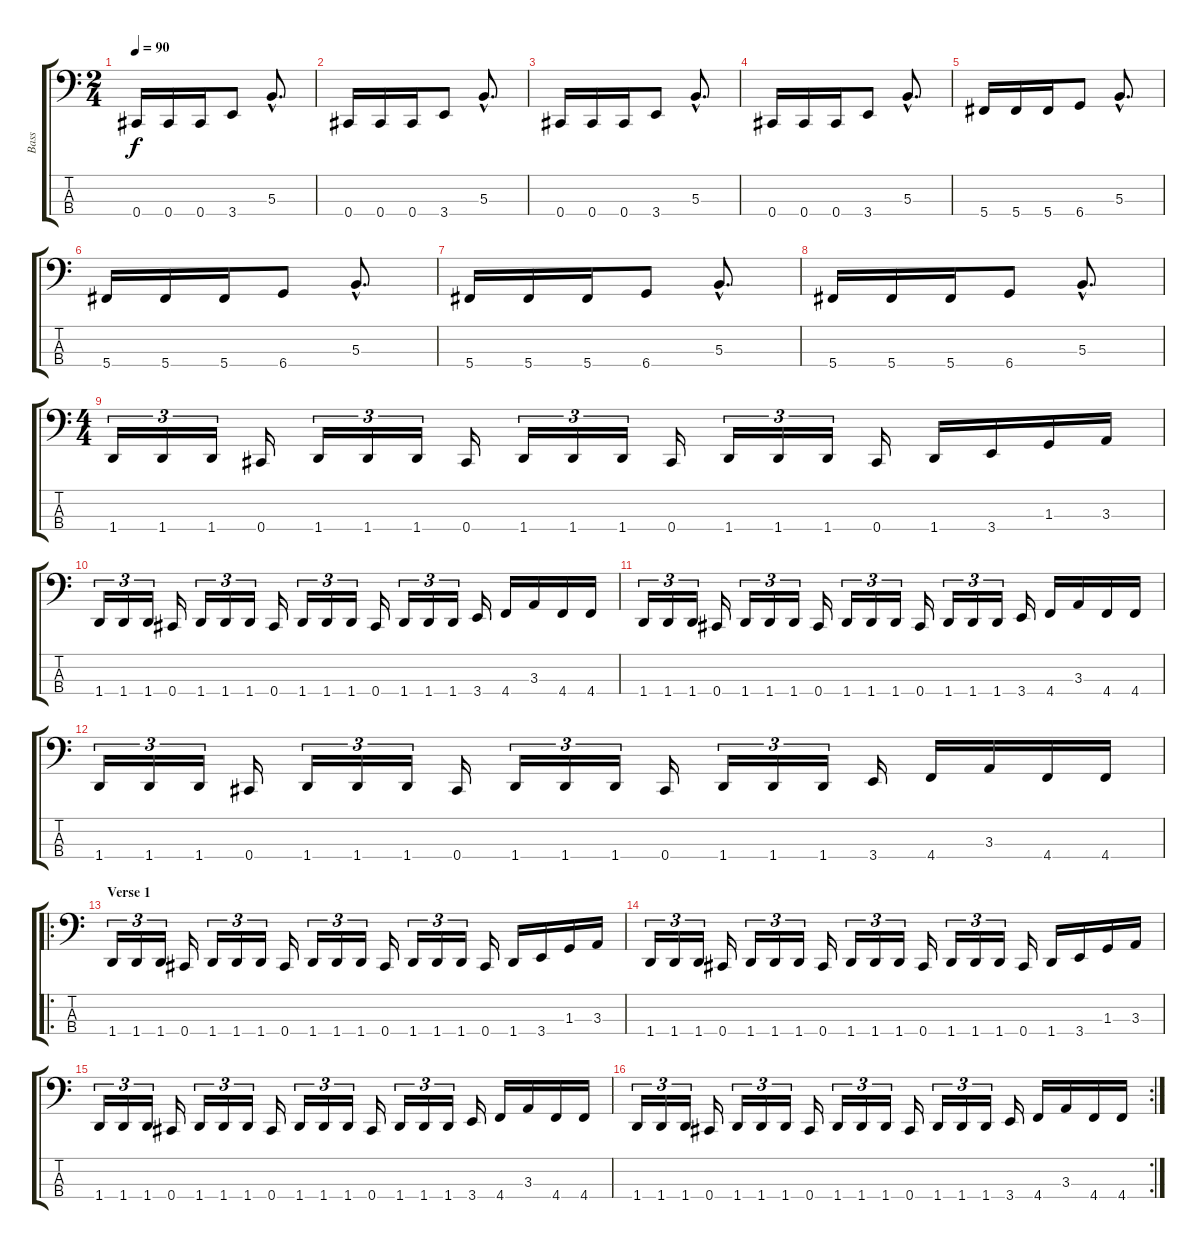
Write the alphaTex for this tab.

\track ("Bass" "Bass") {instrument electricbassfinger}
\staff {score tabs}
\tuning (E2 B1 Gb1 Db1) {hide}
\ts (2 4)
\tempo 90
\clef f4
\ks c
0.4.16{dy f} 0.4.16 0.4.16 3.4.8 5.3{hac}.8{d} |
0.4.16 0.4.16 0.4.16 3.4.8 5.3{hac}.8{d} |
0.4.16 0.4.16 0.4.16 3.4.8 5.3{hac}.8{d} |
0.4.16 0.4.16 0.4.16 3.4.8 5.3{hac}.8{d} |
5.4.16 5.4.16 5.4.16 6.4.8 5.3{hac}.8{d} |
5.4.16 5.4.16 5.4.16 6.4.8 5.3{hac}.8{d} |
5.4.16 5.4.16 5.4.16 6.4.8 5.3{hac}.8{d} |
5.4.16 5.4.16 5.4.16 6.4.8 5.3{hac}.8{d} |
\ts (4 4)
1.4.16{tu (3 2)} 1.4.16{tu (3 2)} 1.4.16{tu (3 2)} 0.4.16 1.4.16{tu (3 2)} 1.4.16{tu (3 2)} 1.4.16{tu (3 2)} 0.4.16 1.4.16{tu (3 2)} 1.4.16{tu (3 2)} 1.4.16{tu (3 2)} 0.4.16 1.4.16{tu (3 2)} 1.4.16{tu (3 2)} 1.4.16{tu (3 2)} 0.4.16 1.4.16 3.4.16 1.3.16 3.3.16 |
1.4.16{tu (3 2)} 1.4.16{tu (3 2)} 1.4.16{tu (3 2)} 0.4.16 1.4.16{tu (3 2)} 1.4.16{tu (3 2)} 1.4.16{tu (3 2)} 0.4.16 1.4.16{tu (3 2)} 1.4.16{tu (3 2)} 1.4.16{tu (3 2)} 0.4.16 1.4.16{tu (3 2)} 1.4.16{tu (3 2)} 1.4.16{tu (3 2)} 3.4.16 4.4.16 3.3.16 4.4.16 4.4.16 |
1.4.16{tu (3 2)} 1.4.16{tu (3 2)} 1.4.16{tu (3 2)} 0.4.16 1.4.16{tu (3 2)} 1.4.16{tu (3 2)} 1.4.16{tu (3 2)} 0.4.16 1.4.16{tu (3 2)} 1.4.16{tu (3 2)} 1.4.16{tu (3 2)} 0.4.16 1.4.16{tu (3 2)} 1.4.16{tu (3 2)} 1.4.16{tu (3 2)} 3.4.16 4.4.16 3.3.16 4.4.16 4.4.16 |
1.4.16{tu (3 2)} 1.4.16{tu (3 2)} 1.4.16{tu (3 2)} 0.4.16 1.4.16{tu (3 2)} 1.4.16{tu (3 2)} 1.4.16{tu (3 2)} 0.4.16 1.4.16{tu (3 2)} 1.4.16{tu (3 2)} 1.4.16{tu (3 2)} 0.4.16 1.4.16{tu (3 2)} 1.4.16{tu (3 2)} 1.4.16{tu (3 2)} 3.4.16 4.4.16 3.3.16 4.4.16 4.4.16 |
\ro
\section ("" "Verse 1")
1.4.16{tu (3 2)} 1.4.16{tu (3 2)} 1.4.16{tu (3 2)} 0.4.16 1.4.16{tu (3 2)} 1.4.16{tu (3 2)} 1.4.16{tu (3 2)} 0.4.16 1.4.16{tu (3 2)} 1.4.16{tu (3 2)} 1.4.16{tu (3 2)} 0.4.16 1.4.16{tu (3 2)} 1.4.16{tu (3 2)} 1.4.16{tu (3 2)} 0.4.16 1.4.16 3.4.16 1.3.16 3.3.16 |
1.4.16{tu (3 2)} 1.4.16{tu (3 2)} 1.4.16{tu (3 2)} 0.4.16 1.4.16{tu (3 2)} 1.4.16{tu (3 2)} 1.4.16{tu (3 2)} 0.4.16 1.4.16{tu (3 2)} 1.4.16{tu (3 2)} 1.4.16{tu (3 2)} 0.4.16 1.4.16{tu (3 2)} 1.4.16{tu (3 2)} 1.4.16{tu (3 2)} 0.4.16 1.4.16 3.4.16 1.3.16 3.3.16 |
1.4.16{tu (3 2)} 1.4.16{tu (3 2)} 1.4.16{tu (3 2)} 0.4.16 1.4.16{tu (3 2)} 1.4.16{tu (3 2)} 1.4.16{tu (3 2)} 0.4.16 1.4.16{tu (3 2)} 1.4.16{tu (3 2)} 1.4.16{tu (3 2)} 0.4.16 1.4.16{tu (3 2)} 1.4.16{tu (3 2)} 1.4.16{tu (3 2)} 3.4.16 4.4.16 3.3.16 4.4.16 4.4.16 |
\rc 2
1.4.16{tu (3 2)} 1.4.16{tu (3 2)} 1.4.16{tu (3 2)} 0.4.16 1.4.16{tu (3 2)} 1.4.16{tu (3 2)} 1.4.16{tu (3 2)} 0.4.16 1.4.16{tu (3 2)} 1.4.16{tu (3 2)} 1.4.16{tu (3 2)} 0.4.16 1.4.16{tu (3 2)} 1.4.16{tu (3 2)} 1.4.16{tu (3 2)} 3.4.16 4.4.16 3.3.16 4.4.16 4.4.16
